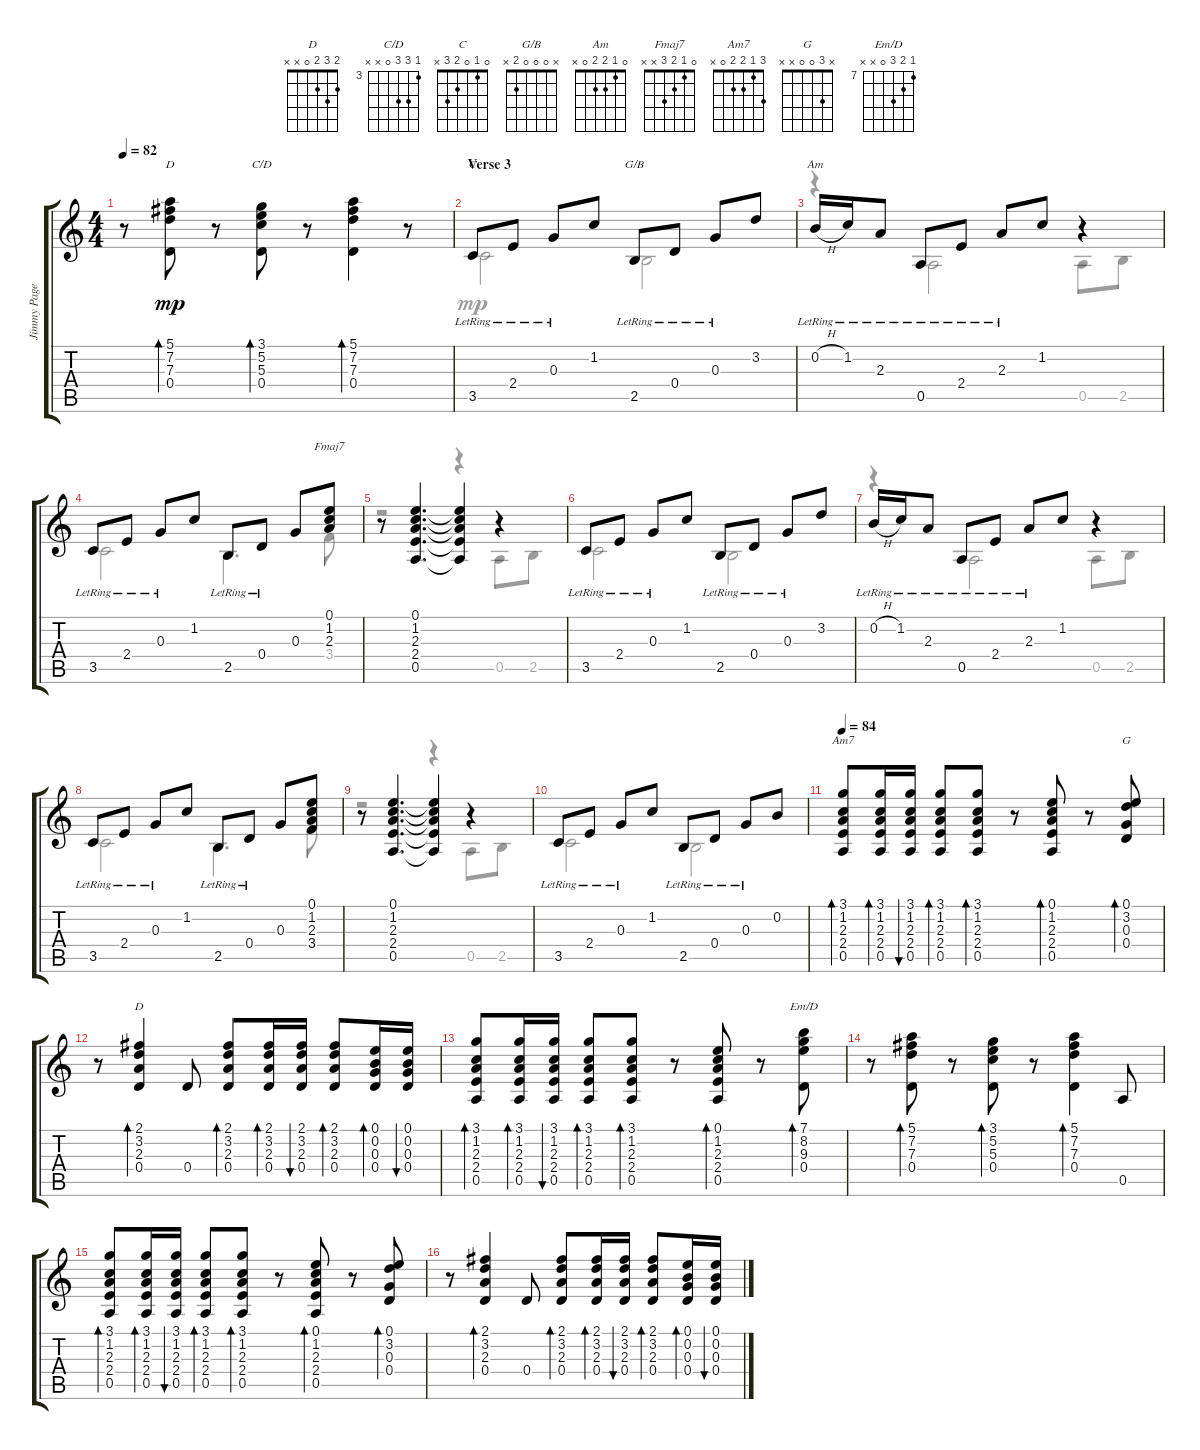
\track ("Jimmy Page - Acoustic Guitar" "Jimmy Page") {instrument acousticguitarsteel}
\staff {score tabs}
\tuning (E4 B3 G3 D3 A2 E2) {hide}
\chord ("D" 5 7 7 0 x x) {firstfret 5}
\chord ("C/D" 3 5 5 0 x x) {firstfret 3}
\chord ("C" 0 1 0 2 3 x)
\chord ("G/B" x 0 0 0 2 x)
\chord ("Am" 0 1 2 2 0 x)
\chord ("Fmaj7" 0 1 2 3 x x)
\chord ("Am7" 3 1 2 2 0 x)
\chord ("G" x 3 0 0 x x)
\chord ("D" 2 3 2 0 x x)
\chord ("Em/D" 7 8 9 0 x x) {firstfret 7}
\voice
\ts (4 4)
\tempo 82
\clef g2
\ks c
r.8{dy mp} (5.1 7.2 7.3 0.4).8{bd 30 ch "D"} r.8 (3.1 5.2 5.3 0.4).8{bd 30 ch "C/D"} r.8 (5.1 7.2 7.3 0.4).4{bd 30} r.8 |
\section ("" "Verse 3")
3.5{lr}.8{ch "C"} 2.4{lr}.8 0.3{lr}.8 1.2.8 2.5{lr}.8{ch "G/B"} 0.4{lr}.8 0.3{lr}.8 3.2.8 |
0.2{h lr}.16{ch "Am"} 1.2{lr}.16 2.3{lr}.8 0.5{lr}.8 2.4{lr}.8 2.3{lr}.8 1.2.8 r.4 |
3.5{lr}.8 2.4{lr}.8 0.3{lr}.8 1.2.8 2.5{lr}.8 0.4{lr}.8 0.3.8 (0.1 1.2 2.3).8{ch "Fmaj7"} |
r.8 (0.1 1.2 2.3 2.4 0.5).4{d} (0.1{t} 1.2{t} 2.3{t} 2.4{t} 0.5{t}).4 r.4 |
3.5{lr}.8 2.4{lr}.8 0.3{lr}.8 1.2.8 2.5{lr}.8 0.4{lr}.8 0.3{lr}.8 3.2.8 |
0.2{h lr}.16 1.2{lr}.16 2.3{lr}.8 0.5{lr}.8 2.4{lr}.8 2.3{lr}.8 1.2.8 r.4 |
3.5{lr}.8 2.4{lr}.8 0.3{lr}.8 1.2.8 2.5{lr}.8 0.4{lr}.8 0.3.8 (0.1 1.2 2.3 3.4).8 |
r.8 (0.1 1.2 2.3 2.4 0.5).4{d} (0.1{t} 1.2{t} 2.3{t} 2.4{t} 0.5{t}).4 r.4 |
3.5{lr}.8 2.4{lr}.8 0.3{lr}.8 1.2.8 2.5{lr}.8 0.4{lr}.8 0.3{lr}.8 0.2.8 |
\tempo 84
(3.1 1.2 2.3 2.4 0.5).8{bd 30 ch "Am7"} (3.1 1.2 2.3 2.4 0.5).16{bd 30} (3.1 1.2 2.3 2.4 0.5).16{bu 30} (3.1 1.2 2.3 2.4 0.5).8{bd 30} (3.1 1.2 2.3 2.4 0.5).8{bd 30} r.8 (0.1 1.2 2.3 2.4 0.5).8{bd 30} r.8 (0.1 3.2 0.3 0.4).8{bd 30 ch "G"} |
r.8 (2.1 3.2 2.3 0.4).4{bd 30 ch "D"} 0.4.8 (2.1 3.2 2.3 0.4).8{bd 30} (2.1 3.2 2.3 0.4).16{bd 60} (2.1 3.2 2.3 0.4).16{bu 60} (2.1 3.2 2.3 0.4).8{bd 60} (0.1 0.2 0.3 0.4).16{bd 30} (0.1 0.2 0.3 0.4).16{bu 60} |
(3.1 1.2 2.3 2.4 0.5).8{bd 30} (3.1 1.2 2.3 2.4 0.5).16{bd 30} (3.1 1.2 2.3 2.4 0.5).16{bu 30} (3.1 1.2 2.3 2.4 0.5).8{bd 30} (3.1 1.2 2.3 2.4 0.5).8{bd 30} r.8 (0.1 1.2 2.3 2.4 0.5).8{bd 30} r.8 (7.1 8.2 9.3 0.4).8{bd 30 ch "Em/D"} |
r.8 (5.1 7.2 7.3 0.4).8{bd 30} r.8 (3.1 5.2 5.3 0.4).8{bd 30} r.8 (5.1 7.2 7.3 0.4).4{bd 30} 0.5.8 |
(3.1 1.2 2.3 2.4 0.5).8{bd 30} (3.1 1.2 2.3 2.4 0.5).16{bd 30} (3.1 1.2 2.3 2.4 0.5).16{bu 30} (3.1 1.2 2.3 2.4 0.5).8{bd 30} (3.1 1.2 2.3 2.4 0.5).8{bd 30} r.8 (0.1 1.2 2.3 2.4 0.5).8{bd 30} r.8 (0.1 3.2 0.3 0.4).8{bd 30} |
r.8 (2.1 3.2 2.3 0.4).4{bd 30} 0.4.8 (2.1 3.2 2.3 0.4).8{bd 30} (2.1 3.2 2.3 0.4).16{bd 60} (2.1 3.2 2.3 0.4).16{bu 60} (2.1 3.2 2.3 0.4).8{bd 60} (0.1 0.2 0.3 0.4).16{bd 30} (0.1 0.2 0.3 0.4).16{bu 60}
\voice
\clef g2
\ottava regular
\simile none
\ks c
|
3.5.2 2.5.2 |
r.4 0.5.2 0.5.8 2.5.8 |
3.5.2 2.5.4{d} 3.4.8 |
r.2 r.4 0.5.8 2.5.8 |
3.5.2 2.5.2 |
r.4 0.5.2 0.5.8 2.5.8 |
3.5.2 2.5.4{d} 3.4.8 |
r.2 r.4 0.5.8 2.5.8 |
3.5.2 2.5.2 |
|
|
|
|
|
